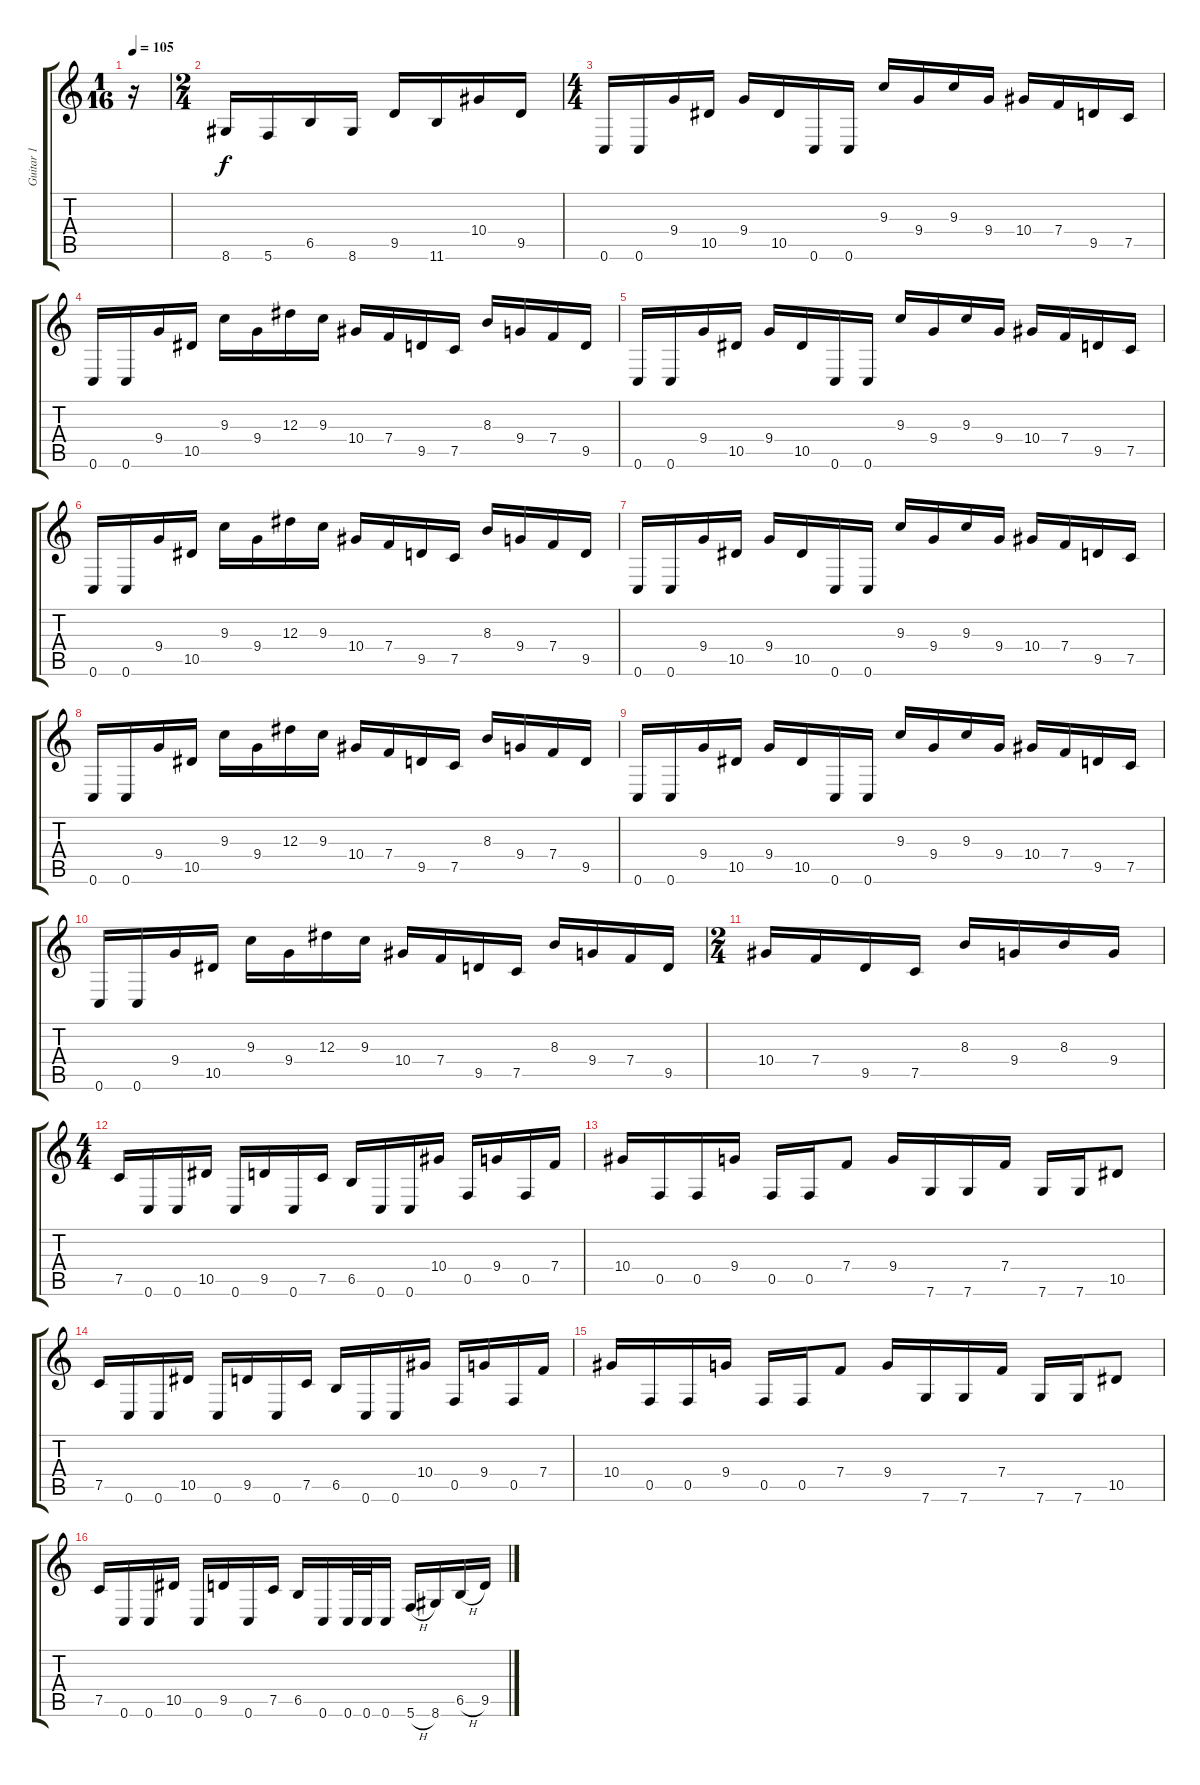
\track ("Guitar 1" "Guitar 1") {instrument distortionguitar}
\staff {score tabs}
\tuning (C4 G3 Eb3 Bb2 F2 C2) {hide}
\ts (1 16)
\tempo 105
\clef g2
\ks c
r.16{dy f instrument distortionguitar} |
\ts (2 4)
8.6.16 5.6.16 6.5.16 8.6.16 9.5.16 11.6.16 10.4.16 9.5.16 |
\ts (4 4)
0.6.16 0.6.16 9.4.16 10.5.16 9.4.16 10.5.16 0.6.16 0.6.16 9.3.16 9.4.16 9.3.16 9.4.16 10.4.16 7.4.16 9.5.16 7.5.16 |
0.6.16 0.6.16 9.4.16 10.5.16 9.3.16 9.4.16 12.3.16 9.3.16 10.4.16 7.4.16 9.5.16 7.5.16 8.3.16 9.4.16 7.4.16 9.5.16 |
0.6.16 0.6.16 9.4.16 10.5.16 9.4.16 10.5.16 0.6.16 0.6.16 9.3.16 9.4.16 9.3.16 9.4.16 10.4.16 7.4.16 9.5.16 7.5.16 |
0.6.16 0.6.16 9.4.16 10.5.16 9.3.16 9.4.16 12.3.16 9.3.16 10.4.16 7.4.16 9.5.16 7.5.16 8.3.16 9.4.16 7.4.16 9.5.16 |
0.6.16 0.6.16 9.4.16 10.5.16 9.4.16 10.5.16 0.6.16 0.6.16 9.3.16 9.4.16 9.3.16 9.4.16 10.4.16 7.4.16 9.5.16 7.5.16 |
0.6.16 0.6.16 9.4.16 10.5.16 9.3.16 9.4.16 12.3.16 9.3.16 10.4.16 7.4.16 9.5.16 7.5.16 8.3.16 9.4.16 7.4.16 9.5.16 |
0.6.16 0.6.16 9.4.16 10.5.16 9.4.16 10.5.16 0.6.16 0.6.16 9.3.16 9.4.16 9.3.16 9.4.16 10.4.16 7.4.16 9.5.16 7.5.16 |
0.6.16 0.6.16 9.4.16 10.5.16 9.3.16 9.4.16 12.3.16 9.3.16 10.4.16 7.4.16 9.5.16 7.5.16 8.3.16 9.4.16 7.4.16 9.5.16 |
\ts (2 4)
10.4.16 7.4.16 9.5.16 7.5.16 8.3.16 9.4.16 8.3.16 9.4.16 |
\ts (4 4)
7.5.16 0.6.16 0.6.16 10.5.16 0.6.16 9.5.16 0.6.16 7.5.16 6.5.16 0.6.16 0.6.16 10.4.16 0.5.16 9.4.16 0.5.16 7.4.16 |
10.4.16 0.5.16 0.5.16 9.4.16 0.5.16 0.5.16 7.4.8 9.4.16 7.6.16 7.6.16 7.4.16 7.6.16 7.6.16 10.5.8 |
7.5.16 0.6.16 0.6.16 10.5.16 0.6.16 9.5.16 0.6.16 7.5.16 6.5.16 0.6.16 0.6.16 10.4.16 0.5.16 9.4.16 0.5.16 7.4.16 |
10.4.16 0.5.16 0.5.16 9.4.16 0.5.16 0.5.16 7.4.8 9.4.16 7.6.16 7.6.16 7.4.16 7.6.16 7.6.16 10.5.8 |
7.5.16 0.6.16 0.6.16 10.5.16 0.6.16 9.5.16 0.6.16 7.5.16 6.5.16 0.6.16 0.6.32 0.6.32 0.6.16 5.6{h}.16 8.6.16 6.5{h}.16 9.5.16
